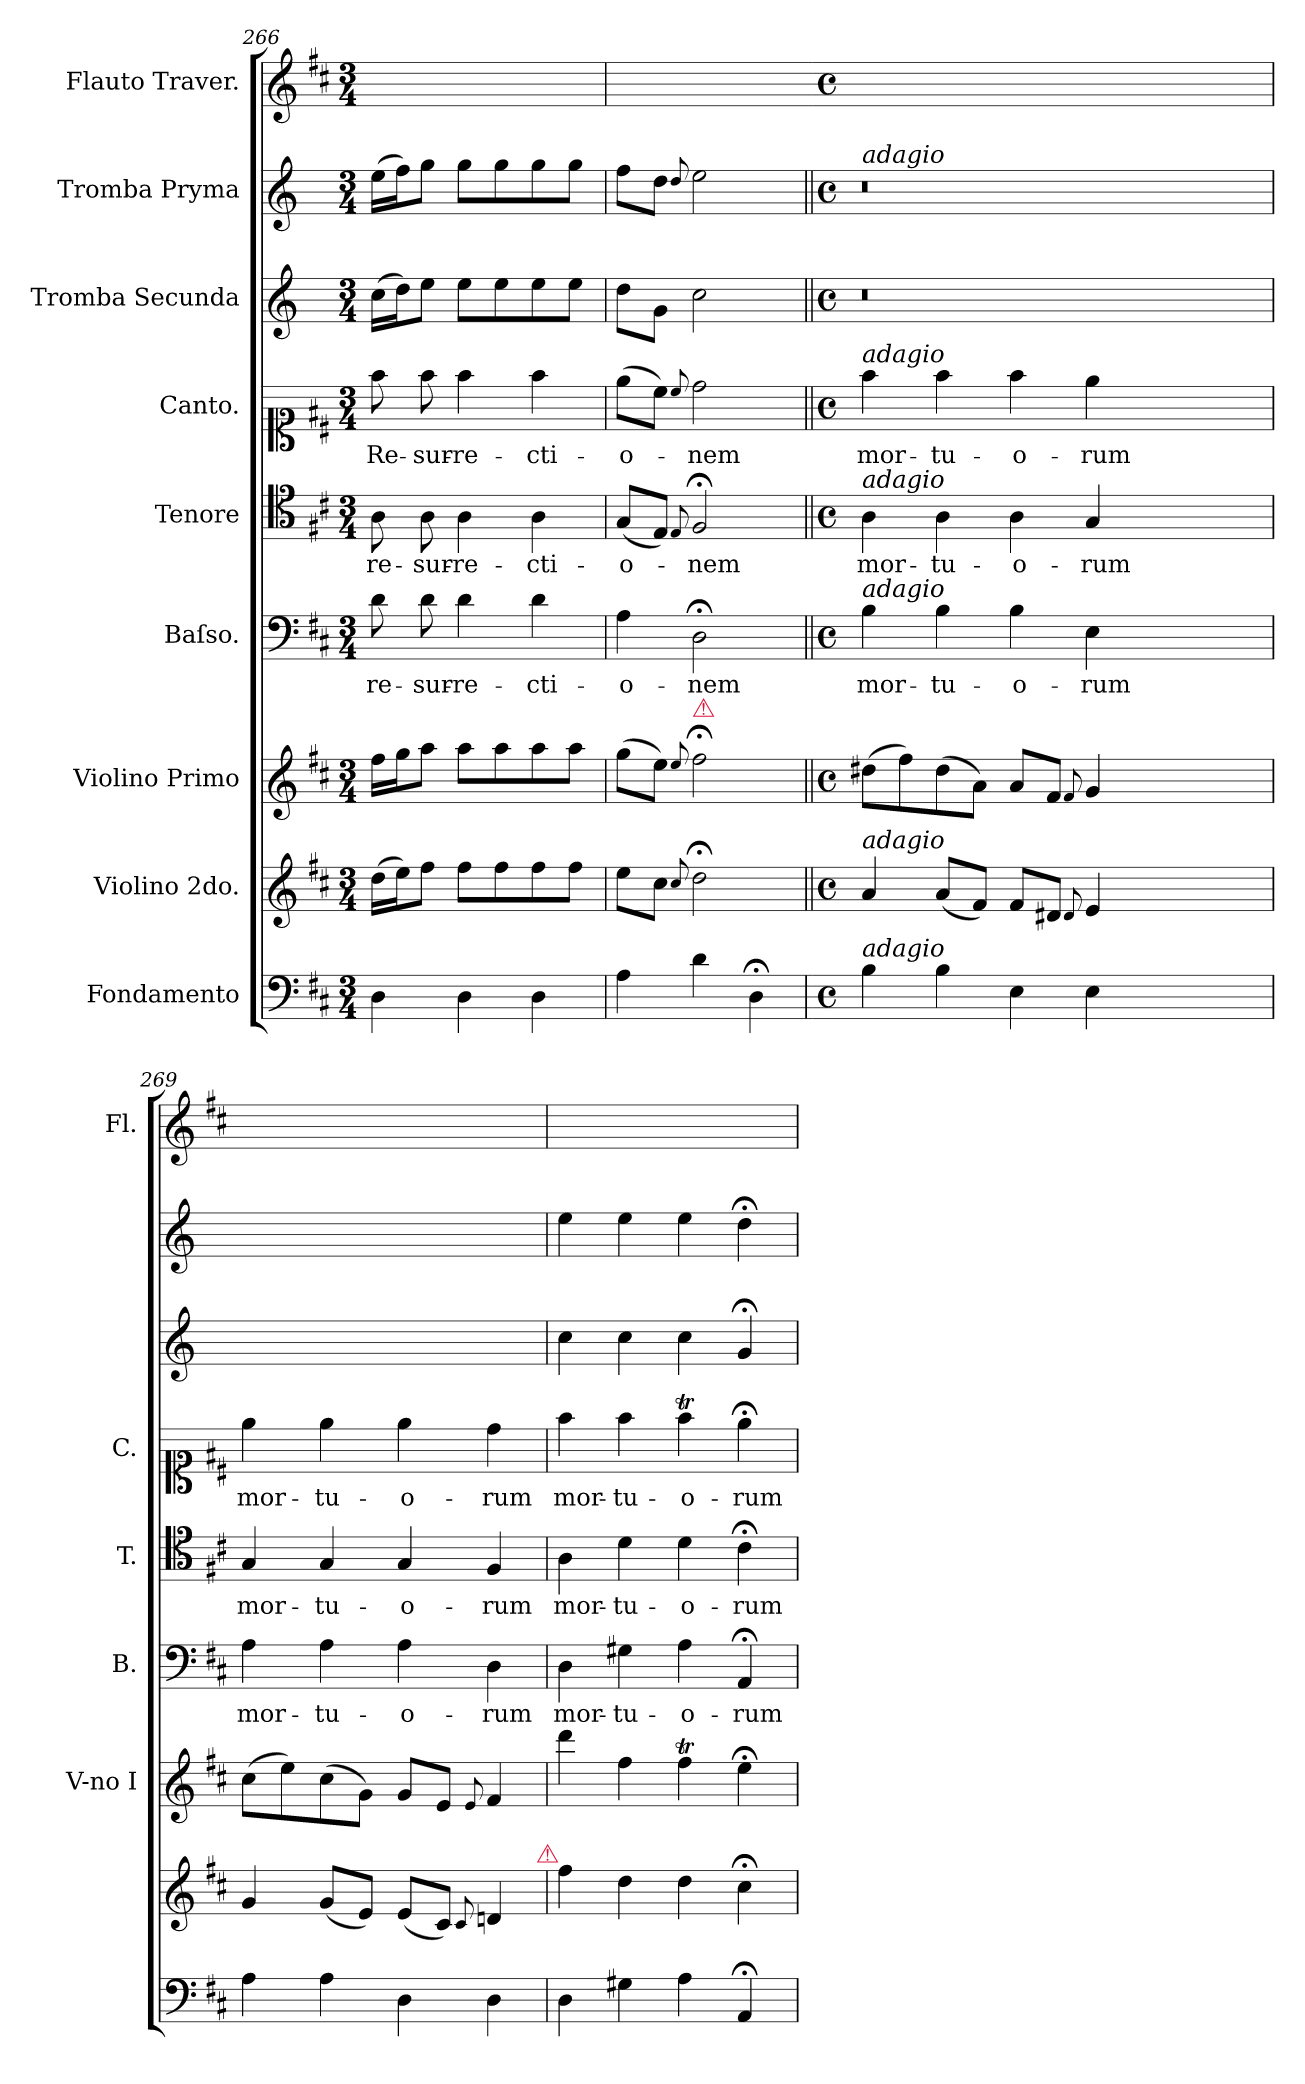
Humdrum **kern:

**kern	**kern	**kern	**kern	**text	**kern	**text	**kern	**text	**kern	**kern	**kern
*part9	*part8	*part7	*part6	*part6	*part5	*part5	*part4	*part4	*part3	*part2	*part1
*staff9	*staff8	*staff7	*staff6	*staff6	*staff5	*staff5	*staff4	*staff4	*staff3	*staff2	*staff1
*I"Fondamento	*I"Violino 2do.	*I"Violino Primo	*I"Baſso.	*	*I"Tenore	*	*I"Canto.	*	*I"Tromba Secunda	*I"Tromba Pryma	*I"Flauto Traver.
*	*	*I'V-no I	*I'B.	*	*I'T.	*	*I'C.	*	*	*	*I'Fl.
*clefF4	*clefG2	*clefG2	*clefF4	*	*clefC4	*	*clefC1	*	*clefG2	*clefG2	*clefG2
*	*	*	*	*	*	*	*	*	*ITrd-1c-2	*ITrd-1c-2	*
*k[f#c#]	*k[f#c#]	*k[f#c#]	*k[f#c#]	*	*k[f#c#]	*	*k[f#c#]	*	*k[f#c#]	*k[f#c#]	*k[f#c#]
*M3/4	*M3/4	*M3/4	*M3/4	*	*M3/4	*	*M3/4	*	*M3/4	*M3/4	*M3/4
=266	=266	=266	=266	=266	=266	=266	=266	=266	=266	=266	=266
4D\	(>16dd\LL	16ff#\LL	8d\	re-	8A\	re-	8ff#\	Re-	(>16dd\LL	(>16ff#\LL	2.ryy
.	16ee\J)	16gg\J	.	.	.	.	.	.	16ee\J)	16gg\J)	.
.	8ff#\J	8aa\J	8d\	-sur-	8A\	-sur-	8ff#\	-sur-	8ff#\J	8aa\J	.
4D\	8ff#\L	8aa\L	4d\	-re-	4A\	-re-	4ff#\	-re-	8ff#\L	8aa\L	.
.	8ff#\	8aa\	.	.	.	.	.	.	8ff#\	8aa\	.
4D\	8ff#\	8aa\	4d\	-cti-	4A\	-cti-	4ff#\	-cti-	8ff#\	8aa\	.
.	8ff#\J	8aa\J	.	.	.	.	.	.	8ff#\J	8aa\J	.
=267	=267	=267	=267	=267	=267	=267	=267	=267	=267	=267	=267
4A\	8ee\L	(>8gg\L	4A\	-o-	(<8G/L	-o-	(>8ee\L	-o-	8ee\L	8gg\L	2.ryy
.	8cc#\J	8ee\J)	.	.	8E/J)	.	8cc#\J)	.	8a\J	8ee\J	.
.	8qqcc#/	8qqee/	.	.	8qqE/	.	8qqcc#/	.	.	8qqee/	.
!	!	!LO:TX:a:color=crimson:t=⚠	!	!	!	!	!	!	!	!	!
4d\	2dd;<\	2ff#;<\	2D;<\	-nem	2F#;</	-nem	2dd\	-nem	2dd\	2ff#\	.
4D;<\	.	.	.	.	.	.	.	.	.	.	.
=268	=268||	=268||	=268||	=268||	=268||	=268||	=268||	=268||	=268||	=268||	=268||
*M4/4	*M4/4	*M4/4	*M4/4	*	*M4/4	*	*M4/4	*	*M4/4	*M4/4	*M4/4
*met(c)	*met(c)	*met(c)	*met(c)	*	*met(c)	*	*met(c)	*	*met(c)	*met(c)	*met(c)
!	!	!	!	!	!	!	!	!	!	!LO:TX:a:i:t=adagio	!
!	!	!	!	!	!	!	!LO:TX:a:i:t=adagio	!	!	!	!
!	!	!	!	!	!LO:TX:a:i:t=adagio	!	!	!	!	!	!
!	!	!	!LO:TX:a:i:t=adagio	!	!	!	!	!	!	!	!
!	!LO:TX:a:i:t=adagio	!	!	!	!	!	!	!	!	!	!
!LO:TX:a:i:t=adagio	!	!	!	!	!	!	!	!	!	!	!
4B\	4a/	(>8dd#X\L	4B\	mor-	4A\	mor-	4ff#\	mor-	0r	0r	1ryy
.	.	8ff#\)	.	.	.	.	.	.	.	.	.
4B\	(<8a/L	(>8dd#\	4B\	-tu-	4A\	-tu-	4ff#\	-tu-	.	.	.
.	8f#/J)	8a\J)	.	.	.	.	.	.	.	.	.
4E\	8f#/L	8a/L	4B\	-o-	4A\	-o-	4ff#\	-o-	.	.	.
.	8d#X/J	8f#/J	.	.	.	.	.	.	.	.	.
.	8qqd#/	8qqf#/	.	.	.	.	.	.	.	.	.
4E\	4e/	4g/	4E\	-rum	4G/	-rum	4ee\	-rum	.	.	.
1ryy	1ryy	1ryy	1ryy	.	1ryy	.	1ryy	.	.	.	1ryy
=269	=269	=269	=269	=269	=269	=269	=269	=269	=269	=269	=269
4A\	4g/	(>8cc#\L	4A\	mor-	4G/	mor-	4ee\	mor-	1ryy	1ryy	1ryy
.	.	8ee\)	.	.	.	.	.	.	.	.	.
4A\	(<8g/L	(>8cc#\	4A\	-tu-	4G/	-tu-	4ee\	-tu-	.	.	.
.	8e/J)	8g\J)	.	.	.	.	.	.	.	.	.
4D\	(<8e/L	8g/L	4A\	-o-	4G/	-o-	4ee\	-o-	.	.	.
.	8c#/J)	8e/J	.	.	.	.	.	.	.	.	.
.	8qqc#/	8qqe/	.	.	.	.	.	.	.	.	.
4D\	4dn/	4f#/	4D\	-rum	4F#/	-rum	4dd\	-rum	.	.	.
=270	=270	=270	=270	=270	=270	=270	=270	=270	=270	=270	=270
4D\	4ff#\	4ddd\	4D\	mor-	4A\	mor-	4ff#\	mor-	4dd\	4ff#\	1ryy
4G#X\	4dd\	4ff#\	4G#X\	-tu-	4d\	-tu-	4ff#\	-tu-	4dd\	4ff#\	.
4A\	4dd\	4ff#t\	4A\	-o-	4d\	-o-	4ff#t\	-o-	4dd\	4ff#\	.
4AA;</	4cc#;<\	4ee;<\	4AA;</	-rum	4c#;<\	-rum	4ee;<\	-rum	4a;</	4ee;<\	.
!	!LO:TX:a:color=crimson:t=⚠	!	!	!	!	!	!	!	!	!	!
=	=	=	=	=	=	=	=	=	=	=	=
*-	*-	*-	*-	*-	*-	*-	*-	*-	*-	*-	*-
